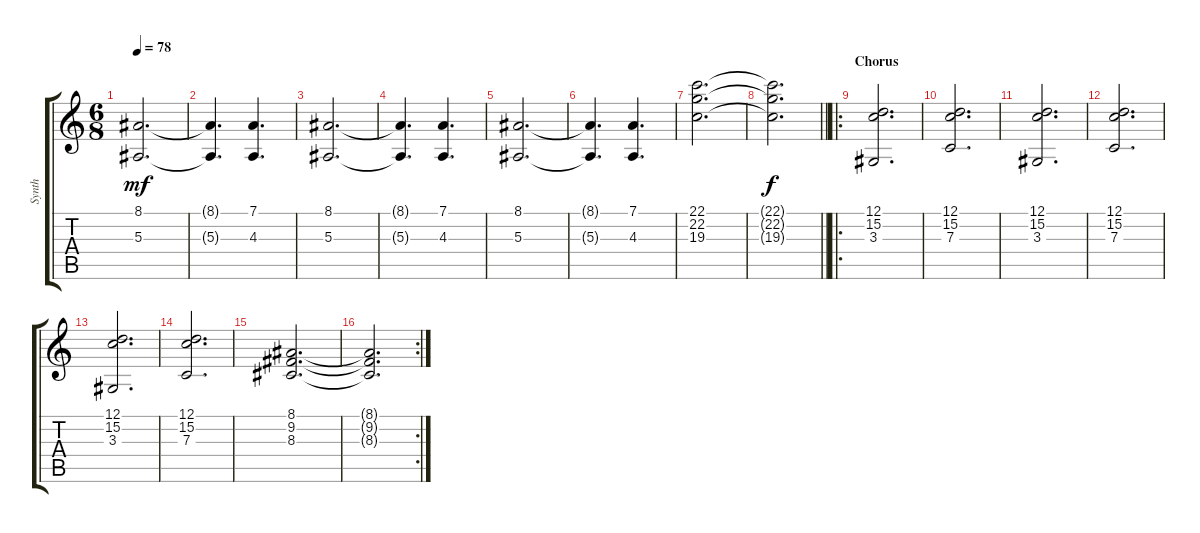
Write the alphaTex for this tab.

\track ("Synth" "Synth") {instrument synthstrings1}
\staff {score tabs}
\tuning (D4 A3 F3 C3 G2 C2) {hide}
\ts (6 8)
\tempo 78
\clef g2
\ks c
(8.1 5.3).2{d dy mf} |
(8.1{t} 5.3{t}).4{d} (7.1 4.3).4{d} |
(8.1 5.3).2{d} |
(8.1{t} 5.3{t}).4{d} (7.1 4.3).4{d} |
(8.1 5.3).2{d} |
(8.1{t} 5.3{t}).4{d} (7.1 4.3).4{d} |
(22.1 22.2 19.3).2{d} |
\barLineRight lightlight
(22.1{t} 22.2{t} 19.3{t}).2{d dy f} |
\ro
\section ("" "Chorus")
(12.1 15.2 3.3).2{d} |
(12.1 15.2 7.3).2{d} |
(12.1 15.2 3.3).2{d} |
(12.1 15.2 7.3).2{d} |
(12.1 15.2 3.3).2{d} |
(12.1 15.2 7.3).2{d} |
(8.1 9.2 8.3).2{d} |
\rc 2
(8.1{t} 9.2{t} 8.3{t}).2{d}
